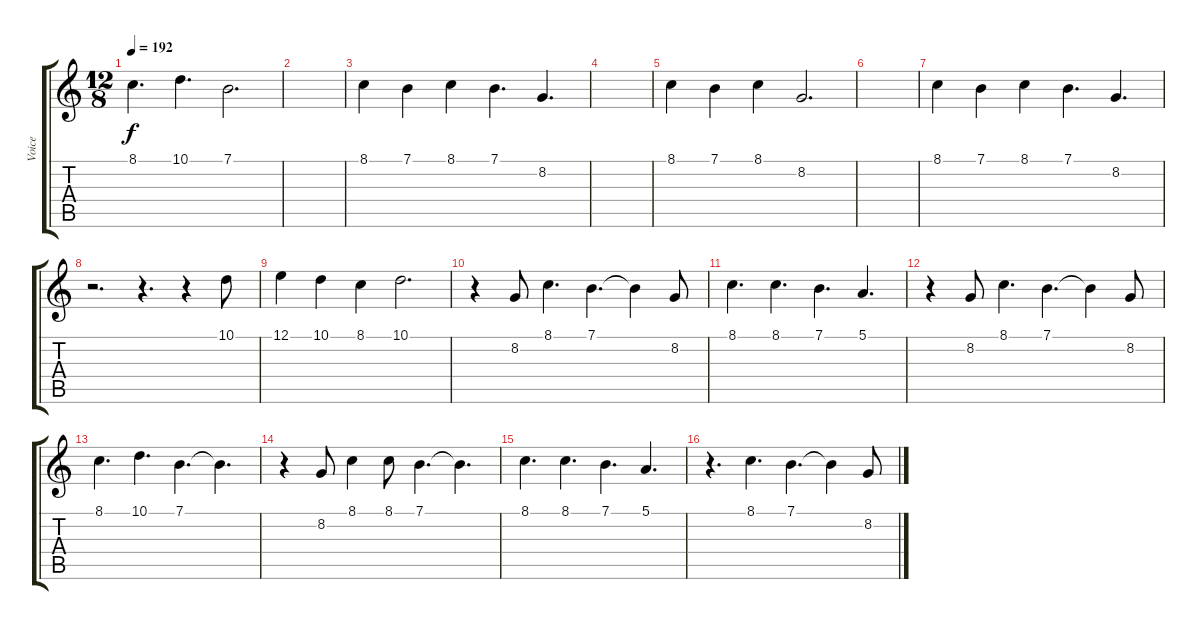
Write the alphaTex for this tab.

\track ("Voice" "Voice") {instrument harmonica}
\staff {score tabs}
\tuning (E4 B3 G3 D3 A2 E2) {hide}
\ts (12 8)
\tempo 192
\clef g2
\ks c
8.1.4{d dy f} 10.1.4{d} 7.1.2{d} |
|
8.1.4 7.1.4 8.1.4 7.1.4{d} 8.2.4{d} |
|
8.1.4 7.1.4 8.1.4 8.2.2{d} |
|
8.1.4 7.1.4 8.1.4 7.1.4{d} 8.2.4{d} |
r.2{d} r.4{d} r.4 10.1.8 |
12.1.4 10.1.4 8.1.4 10.1.2{d} |
r.4 8.2.8 8.1.4{d} 7.1.4{d} 7.1{t}.4 8.2.8 |
8.1.4{d} 8.1.4{d} 7.1.4{d} 5.1.4{d} |
r.4 8.2.8 8.1.4{d} 7.1.4{d} 7.1{t}.4 8.2.8 |
8.1.4{d} 10.1.4{d} 7.1.4{d} 7.1{t}.4{d} |
r.4 8.2.8 8.1.4 8.1.8 7.1.4{d} 7.1{t}.4{d} |
8.1.4{d} 8.1.4{d} 7.1.4{d} 5.1.4{d} |
r.4{d} 8.1.4{d} 7.1.4{d} 7.1{t}.4 8.2.8
